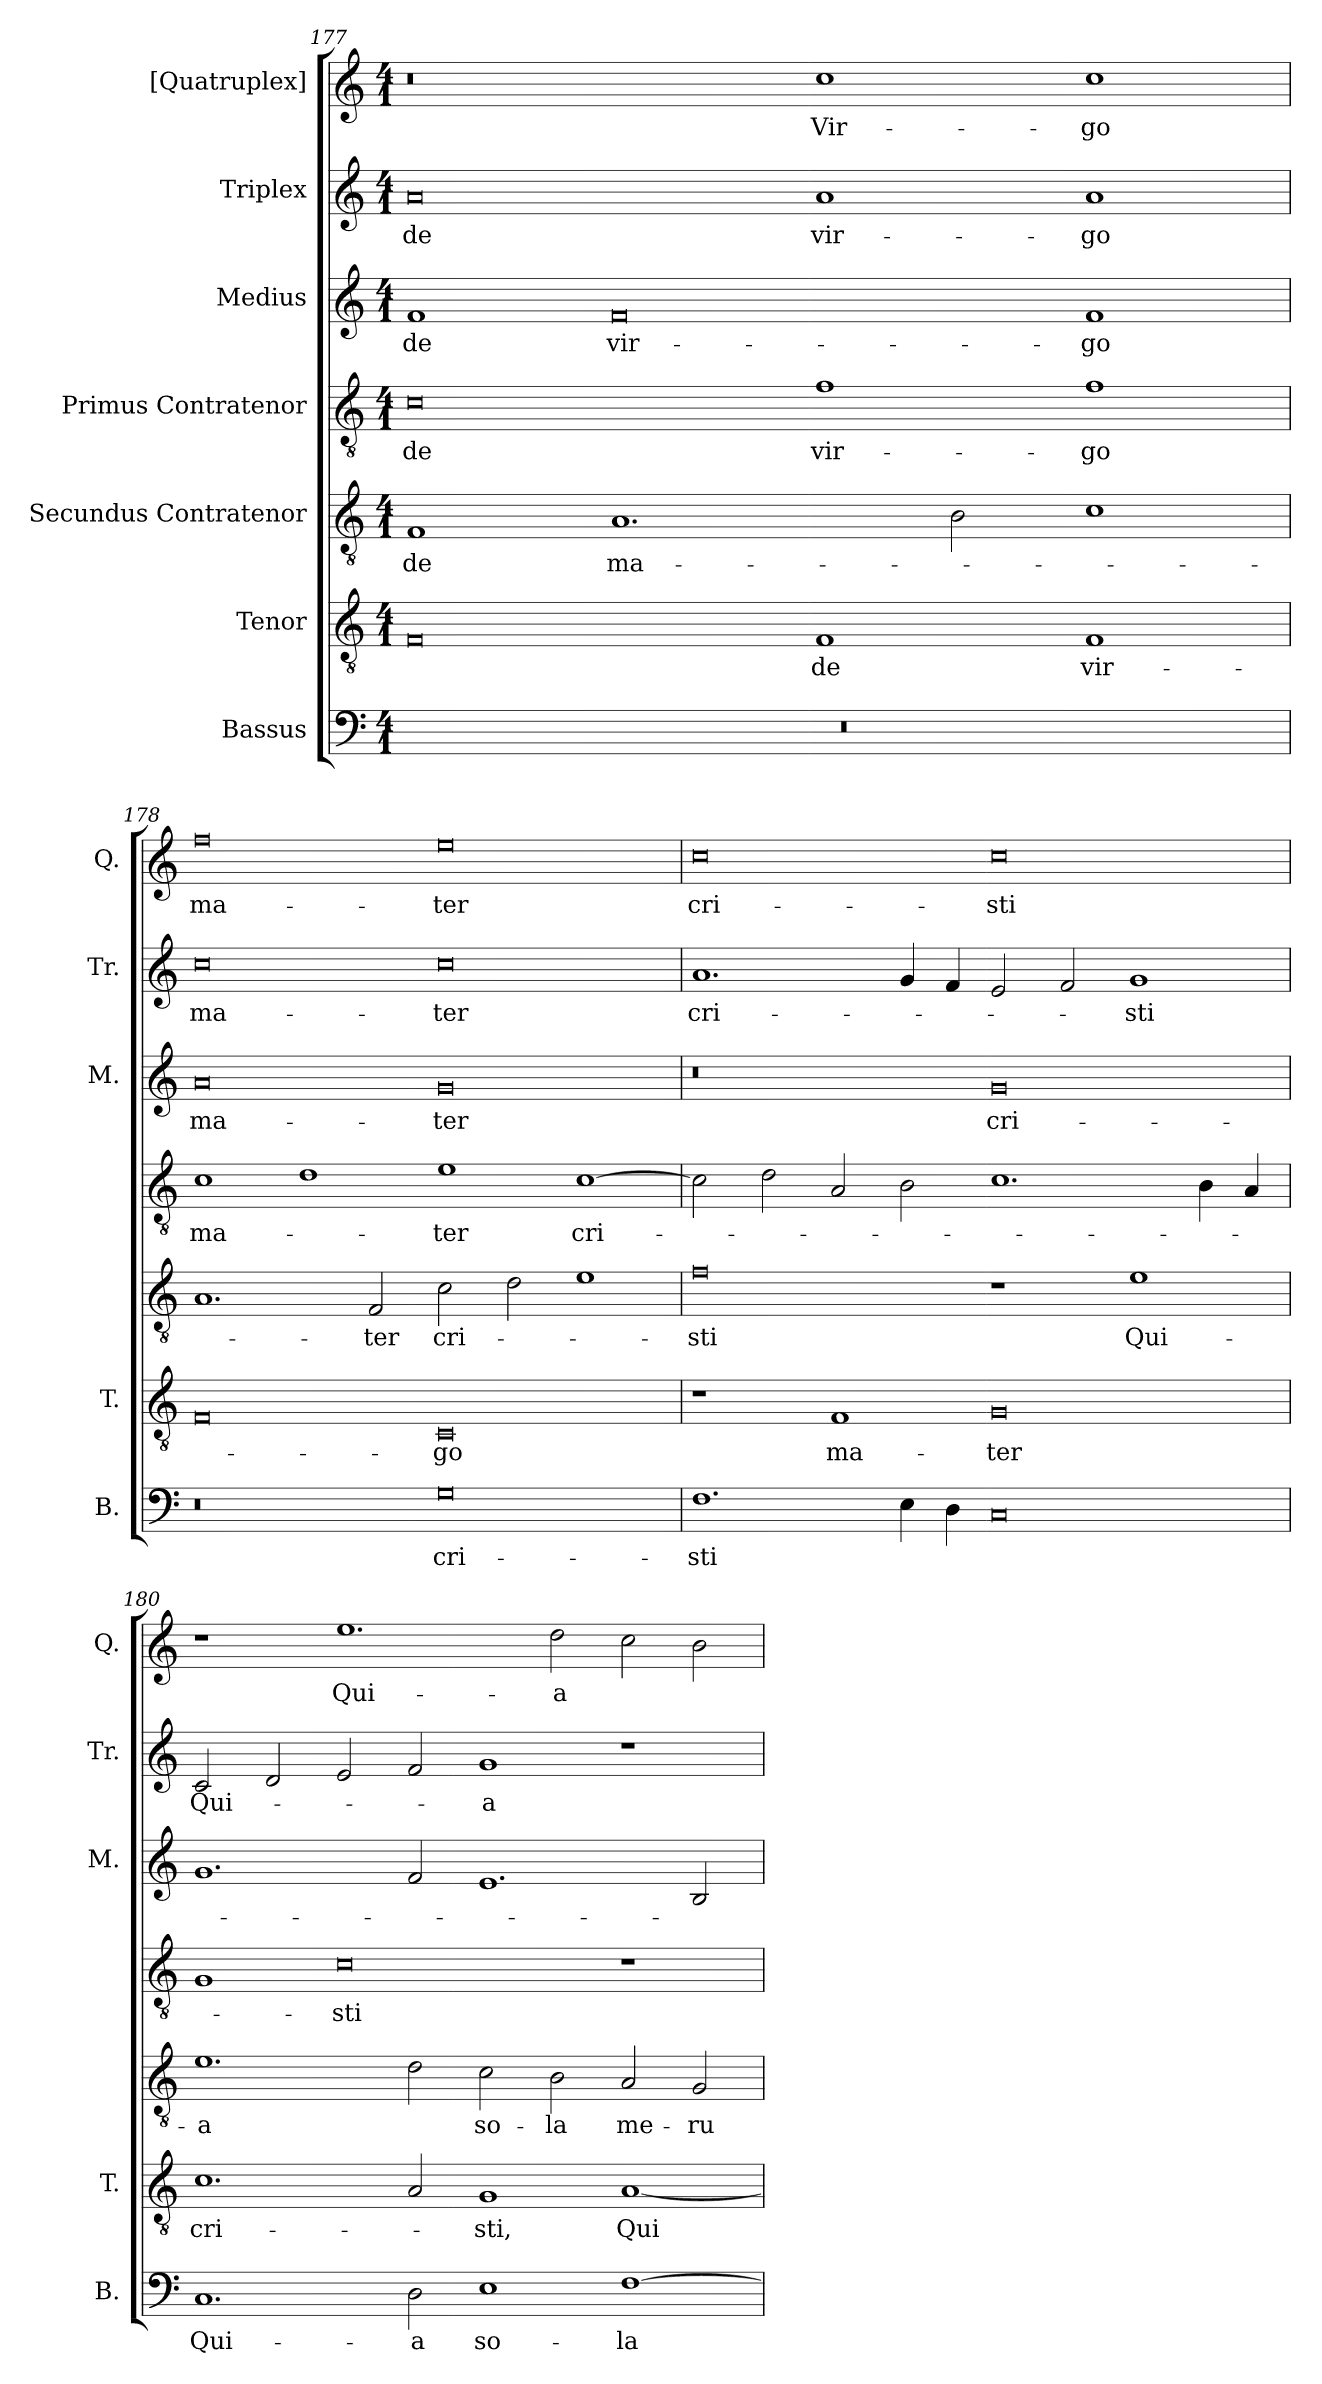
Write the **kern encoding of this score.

**kern	**text	**kern	**text	**kern	**text	**kern	**text	**kern	**text	**kern	**text	**kern	**text
*part7	*part7	*part6	*part6	*part5	*part5	*part4	*part4	*part3	*part3	*part2	*part2	*part1	*part1
*staff7	*staff7	*staff6	*staff6	*staff5	*staff5	*staff4	*staff4	*staff3	*staff3	*staff2	*staff2	*staff1	*staff1
*I"Bassus	*	*I"Tenor	*	*I"Secundus Contratenor	*	*I"Primus Contratenor	*	*I"Medius	*	*I"Triplex	*	*I"[Quatruplex]	*
*I'B.	*	*I'T.	*	*	*	*	*	*I'M.	*	*I'Tr.	*	*I'Q.	*
*clefF4	*	*clefGv2	*	*clefGv2	*	*clefGv2	*	*clefG2	*	*clefG2	*	*clefG2	*
*	*	*ITrd7c12	*	*ITrd7c12	*	*ITrd7c12	*	*	*	*	*	*	*
*k[]	*	*k[]	*	*k[]	*	*k[]	*	*k[]	*	*k[]	*	*k[]	*
*C:	*	*C:	*	*C:	*	*C:	*	*C:	*	*C:	*	*C:	*
*M4/1	*	*M4/1	*	*M4/1	*	*M4/1	*	*M4/1	*	*M4/1	*	*M4/1	*
=177	=177	=177	=177	=177	=177	=177	=177	=177	=177	=177	=177	=177	=177
!LO:N:vis=1	!	!	!	!	!	!	!	!	!	!	!	!	!
!	!	!	!	!	!LO:LY:b:color=#000000	!	!	!	!	!	!	!	!
!	!	!	!	!	!	!	!LO:LY:b:color=#000000	!	!	!	!	!	!
!	!	!	!	!	!	!	!	!	!LO:LY:b:color=#000000	!	!	!	!
!	!	!	!	!	!	!	!	!	!	!	!LO:LY:b:color=#000000	!	!
00r	.	0FFi	.	1FFi	-de	0Ci	-de	1fi	-de	0ai	-de	0r	.
!	!	!	!	!	!LO:LY:b:color=#000000	!	!	!	!	!	!	!	!
!	!	!	!	!	!	!	!	!	!LO:LY:b:color=#000000	!	!	!	!
.	.	.	.	1.AAi	ma-	.	.	0fi	vir-	.	.	.	.
!	!	!	!LO:LY:b:color=#000000	!	!	!	!	!	!	!	!	!	!
!	!	!	!	!	!	!	!LO:LY:b:color=#000000	!	!	!	!	!	!
!	!	!	!	!	!	!	!	!	!	!	!LO:LY:b:color=#000000	!	!
!	!	!	!	!	!	!	!	!	!	!	!	!	!LO:LY:b:color=#000000
.	.	1FFi	-de	.	.	1Fi	vir-	.	.	1ai	vir-	1cci	Vir-
.	.	.	.	2BBi\	.	.	.	.	.	.	.	.	.
!	!	!	!LO:LY:b:color=#000000	!	!	!	!	!	!	!	!	!	!
!	!	!	!	!	!	!	!LO:LY:b:color=#000000	!	!	!	!	!	!
!	!	!	!	!	!	!	!	!	!LO:LY:b:color=#000000	!	!	!	!
!	!	!	!	!	!	!	!	!	!	!	!LO:LY:b:color=#000000	!	!
!	!	!	!	!	!	!	!	!	!	!	!	!	!LO:LY:b:color=#000000
.	.	1FFi	vir-	1Ci	.	1Fi	-go	1fi	-go	1ai	-go	1cci	-go
!!LO:PB:g=z
=178	=178	=178	=178	=178	=178	=178	=178	=178	=178	=178	=178	=178	=178
!	!	!	!	!	!	!	!LO:LY:b:color=#000000	!	!	!	!	!	!
!	!	!	!	!	!	!	!	!	!LO:LY:b:color=#000000	!	!	!	!
!	!	!	!	!	!	!	!	!	!	!	!LO:LY:b:color=#000000	!	!
!	!	!	!	!	!	!	!	!	!	!	!	!	!LO:LY:b:color=#000000
0r	.	0FFi	.	1.AAi	.	1Ci	ma-	0ai	ma-	0cci	ma-	0ffi	ma-
.	.	.	.	.	.	1Di	.	.	.	.	.	.	.
!	!	!	!	!	!LO:LY:b:color=#000000	!	!	!	!	!	!	!	!
.	.	.	.	2FFi/	-ter	.	.	.	.	.	.	.	.
!	!LO:LY:b:color=#000000	!	!	!	!	!	!	!	!	!	!	!	!
!	!	!	!LO:LY:b:color=#000000	!	!	!	!	!	!	!	!	!	!
!	!	!	!	!	!LO:LY:b:color=#000000	!	!	!	!	!	!	!	!
!	!	!	!	!	!	!	!LO:LY:b:color=#000000	!	!	!	!	!	!
!	!	!	!	!	!	!	!	!	!LO:LY:b:color=#000000	!	!	!	!
!	!	!	!	!	!	!	!	!	!	!	!LO:LY:b:color=#000000	!	!
!	!	!	!	!	!	!	!	!	!	!	!	!	!LO:LY:b:color=#000000
0Gi	cri-	0CCi	-go	2Ci\	cri-	1Ei	-ter	0gi	-ter	0cci	-ter	0eei	-ter
.	.	.	.	2Di\	.	.	.	.	.	.	.	.	.
!	!	!	!	!	!	!	!LO:LY:b:color=#000000	!	!	!	!	!	!
.	.	.	.	1Ei	.	[>1Ci	cri-	.	.	.	.	.	.
=179	=179	=179	=179	=179	=179	=179	=179	=179	=179	=179	=179	=179	=179
!	!LO:LY:b:color=#000000	!	!	!	!	!	!	!	!	!	!	!	!
!	!	!	!	!	!LO:LY:b:color=#000000	!	!	!	!	!	!	!	!
!	!	!	!	!	!	!	!	!	!	!	!LO:LY:b:color=#000000	!	!
!	!	!	!	!	!	!	!	!	!	!	!	!	!LO:LY:b:color=#000000
1.Fi	-sti	1r	.	0Fi	-sti	2Ci\]	.	0r	.	1.ai	cri-	0cci	cri-
.	.	.	.	.	.	2Di\	.	.	.	.	.	.	.
!	!	!	!LO:LY:b:color=#000000	!	!	!	!	!	!	!	!	!	!
.	.	1FFi	ma-	.	.	2AAi/	.	.	.	.	.	.	.
4Ei\	.	.	.	.	.	2BBi\	.	.	.	4gi/	.	.	.
4Di\	.	.	.	.	.	.	.	.	.	4fi/	.	.	.
!	!	!	!LO:LY:b:color=#000000	!	!	!	!	!	!	!	!	!	!
!	!	!	!	!	!	!	!	!	!LO:LY:b:color=#000000	!	!	!	!
!	!	!	!	!	!	!	!	!	!	!	!	!	!LO:LY:b:color=#000000
0Ci	.	0GGi	-ter	1r	.	1.Ci	.	0gi	cri-	2ei/	.	0cci	-sti
.	.	.	.	.	.	.	.	.	.	2fi/	.	.	.
!	!	!	!	!	!LO:LY:b:color=#000000	!	!	!	!	!	!	!	!
!	!	!	!	!	!	!	!	!	!	!	!LO:LY:b:color=#000000	!	!
.	.	.	.	1Ei	Qui-	.	.	.	.	1gi	-sti	.	.
.	.	.	.	.	.	4BBi\	.	.	.	.	.	.	.
.	.	.	.	.	.	4AAi/	.	.	.	.	.	.	.
!!LO:LB:g=z
=180	=180	=180	=180	=180	=180	=180	=180	=180	=180	=180	=180	=180	=180
!	!LO:LY:b:color=#000000	!	!	!	!	!	!	!	!	!	!	!	!
!	!	!	!LO:LY:b:color=#000000	!	!	!	!	!	!	!	!	!	!
!	!	!	!	!	!LO:LY:b:color=#000000	!	!	!	!	!	!	!	!
!	!	!	!	!	!	!	!	!	!	!	!LO:LY:b:color=#000000	!	!
1.Ci	Qui-	1.Ci	cri-	1.Ei	-a	1GGi	.	1.gi	.	2ci/	Qui-	1r	.
.	.	.	.	.	.	.	.	.	.	2di/	.	.	.
!	!	!	!	!	!	!	!LO:LY:b:color=#000000	!	!	!	!	!	!
!	!	!	!	!	!	!	!	!	!	!	!	!	!LO:LY:b:color=#000000
.	.	.	.	.	.	0Ci	-sti	.	.	2ei/	.	1.eei	Qui-
!	!LO:LY:b:color=#000000	!	!	!	!	!	!	!	!	!	!	!	!
2Di\	-a	2AAi/	.	2Di\	.	.	.	2fi/	.	2fi/	.	.	.
!	!LO:LY:b:color=#000000	!	!	!	!	!	!	!	!	!	!	!	!
!	!	!	!LO:LY:b:color=#000000	!	!	!	!	!	!	!	!	!	!
!	!	!	!	!	!LO:LY:b:color=#000000	!	!	!	!	!	!	!	!
!	!	!	!	!	!	!	!	!	!	!	!LO:LY:b:color=#000000	!	!
1Ei	so-	1GGi	-sti,	2Ci\	so-	.	.	1.ei	.	1gi	-a	.	.
!	!	!	!	!	!LO:LY:b:color=#000000	!	!	!	!	!	!	!	!
!	!	!	!	!	!	!	!	!	!	!	!	!	!LO:LY:b:color=#000000
.	.	.	.	2BBi\	-la	.	.	.	.	.	.	2ddi\	-a
!	!LO:LY:b:color=#000000	!	!	!	!	!	!	!	!	!	!	!	!
!	!	!	!LO:LY:b:color=#000000	!	!	!	!	!	!	!	!	!	!
!	!	!	!	!	!LO:LY:b:color=#000000	!	!	!	!	!	!	!	!
[>1Fi	-la	[<1AAi	Qui-	2AAi/	me-	1r	.	.	.	1r	.	2cci\	.
!	!	!	!	!	!LO:LY:b:color=#000000	!	!	!	!	!	!	!	!
.	.	.	.	2GGi/	-ru-	.	.	2Bi/	.	.	.	2bi\	.
=	=	=	=	=	=	=	=	=	=	=	=	=	=
*-	*-	*-	*-	*-	*-	*-	*-	*-	*-	*-	*-	*-	*-
